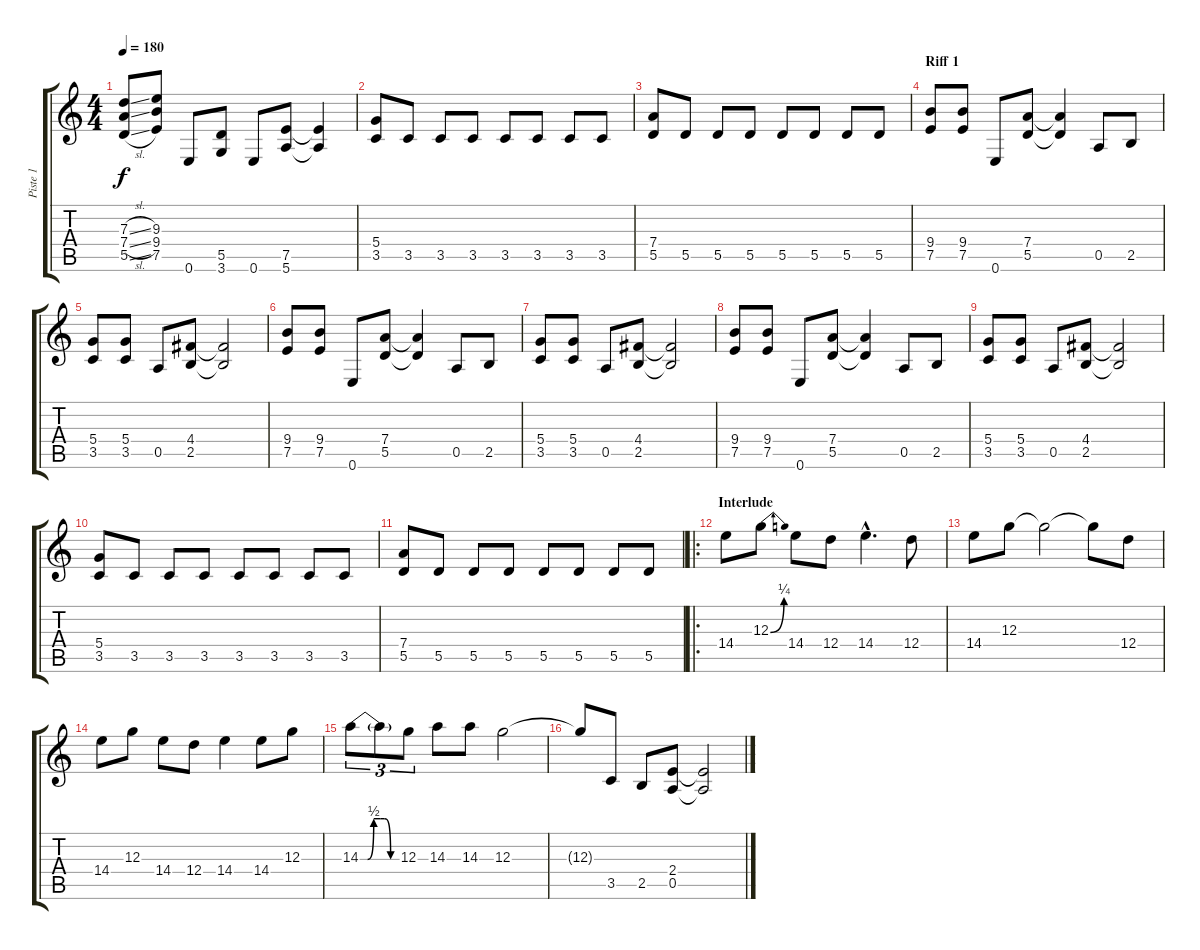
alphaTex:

\track ("Piste 1" "Piste 1") {instrument distortionguitar}
\staff {score tabs}
\tuning (E4 B3 G3 D3 A2 E2) {hide}
\ts (4 4)
\tempo 180
\clef g2
\ks c
(7.3{sl} 7.4{sl} 5.5{sl}).8{dy f} (9.3 9.4 7.5).8 0.6.8 (5.5 3.6).8 0.6.8 (7.5 5.6).8 (7.5{t} 5.6{t}).4 |
(5.4 3.5).8 3.5.8 3.5.8 3.5.8 3.5.8 3.5.8 3.5.8 3.5.8 |
(7.4 5.5).8 5.5.8 5.5.8 5.5.8 5.5.8 5.5.8 5.5.8 5.5.8 |
\section ("" "Riff 1")
(9.4 7.5).8 (9.4 7.5).8 0.6.8 (7.4 5.5).8 (7.4{t} 5.5{t}).4 0.5.8 2.5.8 |
(5.4 3.5).8 (5.4 3.5).8 0.5.8 (4.4 2.5).8 (4.4{t} 2.5{t}).2 |
(9.4 7.5).8 (9.4 7.5).8 0.6.8 (7.4 5.5).8 (7.4{t} 5.5{t}).4 0.5.8 2.5.8 |
(5.4 3.5).8 (5.4 3.5).8 0.5.8 (4.4 2.5).8 (4.4{t} 2.5{t}).2 |
(9.4 7.5).8 (9.4 7.5).8 0.6.8 (7.4 5.5).8 (7.4{t} 5.5{t}).4 0.5.8 2.5.8 |
(5.4 3.5).8 (5.4 3.5).8 0.5.8 (4.4 2.5).8 (4.4{t} 2.5{t}).2 |
(5.4 3.5).8 3.5.8 3.5.8 3.5.8 3.5.8 3.5.8 3.5.8 3.5.8 |
(7.4 5.5).8 5.5.8 5.5.8 5.5.8 5.5.8 5.5.8 5.5.8 5.5.8 |
\ro
\section ("" "Interlude")
14.4.8 12.3{be (bend 0 0 60 1)}.8 14.4.8 12.4.8 14.4{hac}.4{d} 12.4.8 |
14.4.8 12.3.8 12.3{t}.2 12.3{t}.8 12.4.8 |
14.4.8 12.3.8 14.4.8 12.4.8 14.4.4 14.4.8 12.3.8 |
14.3{be (custom 0 0 11 0 20 2 30 2 36 2 45 0 60 0)}.8{tu (3 2)} 14.3{t}.8{tu (3 2)} 12.3.8{tu (3 2)} 14.3.8 14.3.8 12.3.2 |
12.3{t}.8 3.5.8 2.5.8 (2.4 0.5).8 (2.4{t} 0.5{t}).2
